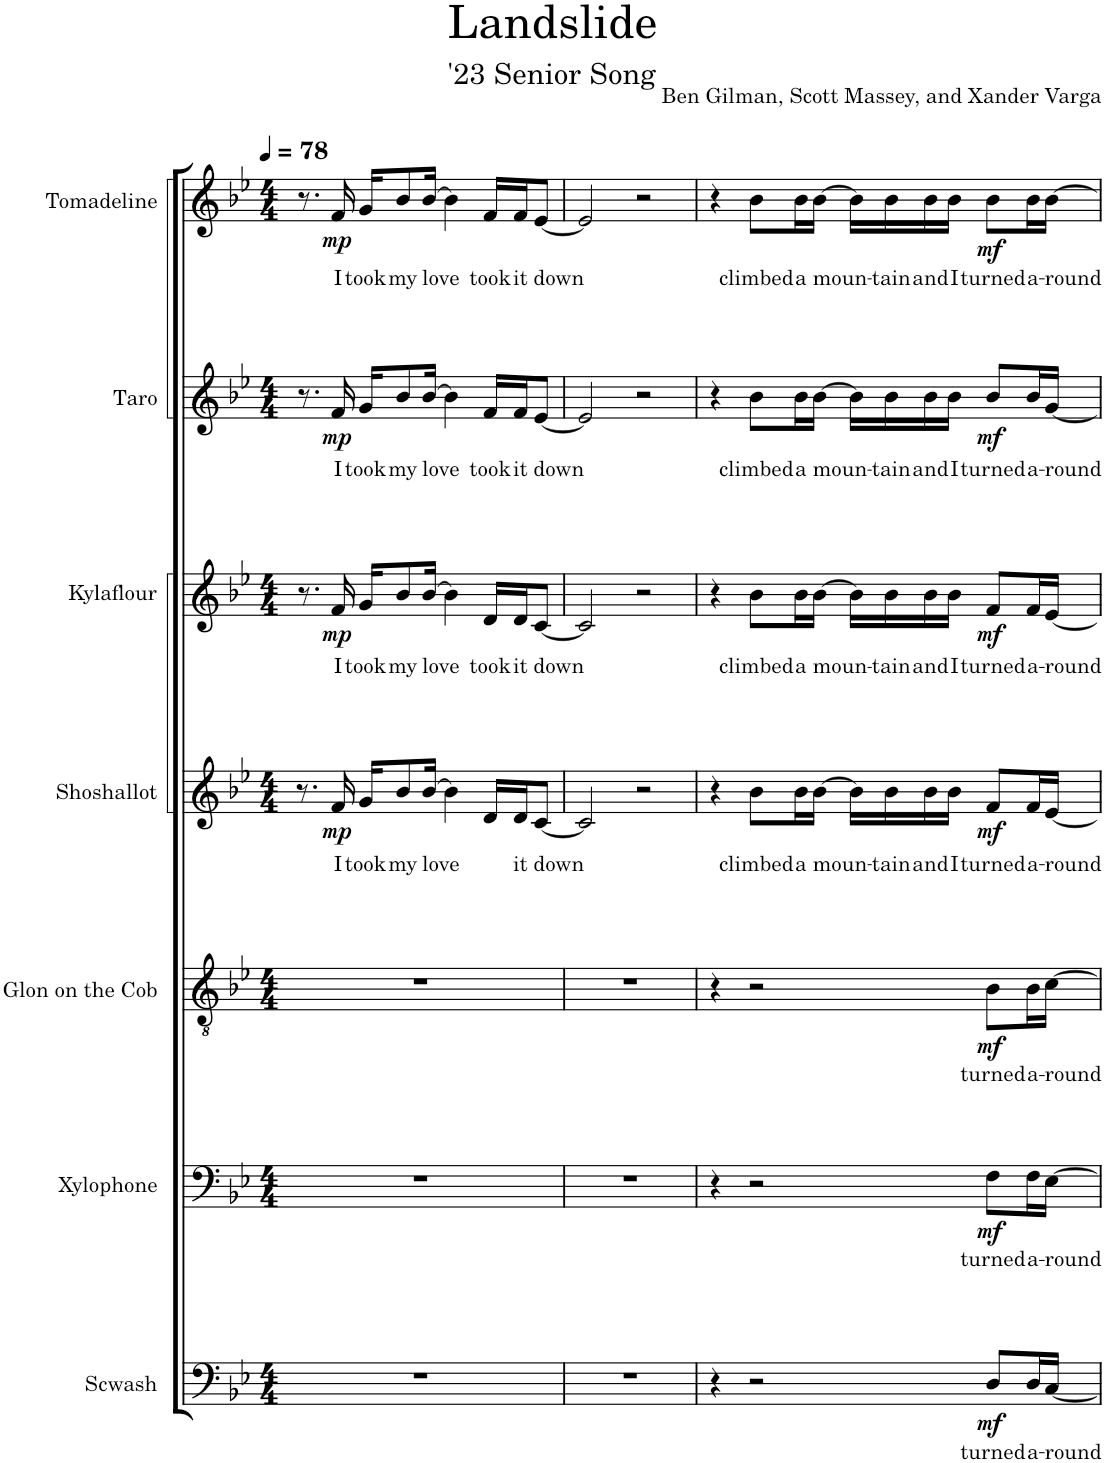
**kern	**text	**dynam	**kern	**text	**dynam	**kern	**text	**dynam	**kern	**text	**dynam	**kern	**text	**dynam	**kern	**text	**dynam	**kern	**text	**dynam
*part7	*part7	*part7	*part6	*part6	*part6	*part5	*part5	*part5	*part4	*part4	*part4	*part3	*part3	*part3	*part2	*part2	*part2	*part1	*part1	*part1
*staff7	*staff7	*staff7	*staff6	*staff6	*staff6	*staff5	*staff5	*staff5	*staff4	*staff4	*staff4	*staff3	*staff3	*staff3	*staff2	*staff2	*staff2	*staff1	*staff1	*staff1
*I"Scwash	*	*	*I"Xylophone	*	*	*I"Glon on the Cob	*	*	*I"Shoshallot	*	*	*I"Kylaflour	*	*	*I"Taro	*	*	*I"Tomadeline	*	*
*	*	*	*	*	*	*I'T.	*	*	*	*	*	*	*	*	*	*	*	*	*	*
*clefF4	*	*	*clefF4	*	*	*clefGv2	*	*	*clefG2	*	*	*clefG2	*	*	*clefG2	*	*	*clefG2	*	*
*k[b-e-]	*	*	*k[b-e-]	*	*	*k[b-e-]	*	*	*k[b-e-]	*	*	*k[b-e-]	*	*	*k[b-e-]	*	*	*k[b-e-]	*	*
*M4/4	*	*	*M4/4	*	*	*M4/4	*	*	*M4/4	*	*	*M4/4	*	*	*M4/4	*	*	*M4/4	*	*
=1	=1	=1	=1	=1	=1	=1	=1	=1	=1	=1	=1	=1	=1	=1	=1	=1	=1	=1	=1	=1
1r	.	.	1r	.	.	1r	.	.	8.r	.	.	8.r	.	.	8.r	.	.	8.r	.	.
!	!	!	!	!	!	!	!	!	!	!LO:LY:b	!LO:DY:b	!	!LO:LY:b	!LO:DY:b	!	!LO:LY:b	!LO:DY:b	!	!LO:LY:b	!LO:DY:b
.	.	.	.	.	.	.	.	.	16f/	I	mp	16f/	I	mp	16f/	I	mp	16f/	I	mp
!	!	!	!	!	!	!	!	!	!	!LO:LY:b	!	!	!LO:LY:b	!	!	!LO:LY:b	!	!	!LO:LY:b	!
.	.	.	.	.	.	.	.	.	16g/KL	took	.	16g/KL	took	.	16g/KL	took	.	16g/KL	took	.
!	!	!	!	!	!	!	!	!	!	!LO:LY:b	!	!	!LO:LY:b	!	!	!LO:LY:b	!	!	!LO:LY:b	!
.	.	.	.	.	.	.	.	.	8b-/	my	.	8b-/	my	.	8b-/	my	.	8b-/	my	.
!	!	!	!	!	!	!	!	!	!	!LO:LY:b	!	!	!LO:LY:b	!	!	!LO:LY:b	!	!	!LO:LY:b	!
.	.	.	.	.	.	.	.	.	[16b-/Jk	love	.	[16b-/Jk	love	.	[16b-/Jk	love	.	[16b-/Jk	love	.
.	.	.	.	.	.	.	.	.	4b-\]	.	.	4b-\]	.	.	4b-\]	.	.	4b-\]	.	.
!	!	!	!	!	!	!	!	!	!	!	!	!	!LO:LY:b	!	!	!LO:LY:b	!	!	!LO:LY:b	!
.	.	.	.	.	.	.	.	.	16d/LL	.	.	16d/LL	took	.	16f/LL	took	.	16f/LL	took	.
!	!	!	!	!	!	!	!	!	!	!LO:LY:b	!	!	!LO:LY:b	!	!	!LO:LY:b	!	!	!LO:LY:b	!
.	.	.	.	.	.	.	.	.	16d/J	it	.	16d/J	it	.	16f/J	it	.	16f/J	it	.
!	!	!	!	!	!	!	!	!	!	!LO:LY:b	!	!	!LO:LY:b	!	!	!LO:LY:b	!	!	!LO:LY:b	!
.	.	.	.	.	.	.	.	.	[8c/J	down	.	[8c/J	down	.	[8e-/J	down	.	[8e-/J	down	.
=2	=2	=2	=2	=2	=2	=2	=2	=2	=2	=2	=2	=2	=2	=2	=2	=2	=2	=2	=2	=2
1r	.	.	1r	.	.	1r	.	.	2c/]	.	.	2c/]	.	.	2e-/]	.	.	2e-/]	.	.
.	.	.	.	.	.	.	.	.	2r	.	.	2r	.	.	2r	.	.	2r	.	.
=3	=3	=3	=3	=3	=3	=3	=3	=3	=3	=3	=3	=3	=3	=3	=3	=3	=3	=3	=3	=3
4r	.	.	4r	.	.	4r	.	.	4r	.	.	4r	.	.	4r	.	.	4r	.	.
!	!	!	!	!	!	!	!	!	!	!LO:LY:b	!	!	!LO:LY:b	!	!	!LO:LY:b	!	!	!LO:LY:b	!
2r	.	.	2r	.	.	2r	.	.	8b-\L	climbed	.	8b-\L	climbed	.	8b-\L	climbed	.	8b-\L	climbed	.
!	!	!	!	!	!	!	!	!	!	!LO:LY:b	!	!	!LO:LY:b	!	!	!LO:LY:b	!	!	!LO:LY:b	!
.	.	.	.	.	.	.	.	.	16b-\L	a	.	16b-\L	a	.	16b-\L	a	.	16b-\L	a	.
!	!	!	!	!	!	!	!	!	!	!LO:LY:b	!	!	!LO:LY:b	!	!	!LO:LY:b	!	!	!LO:LY:b	!
.	.	.	.	.	.	.	.	.	[16b-\JJ	moun-	.	[16b-\JJ	moun-	.	[16b-\JJ	moun-	.	[16b-\JJ	moun-	.
.	.	.	.	.	.	.	.	.	16b-\LL]	.	.	16b-\LL]	.	.	16b-\LL]	.	.	16b-\LL]	.	.
!	!	!	!	!	!	!	!	!	!	!LO:LY:b	!	!	!LO:LY:b	!	!	!LO:LY:b	!	!	!LO:LY:b	!
.	.	.	.	.	.	.	.	.	16b-\	-tain	.	16b-\	-tain	.	16b-\	-tain	.	16b-\	-tain	.
!	!	!	!	!	!	!	!	!	!	!LO:LY:b	!	!	!LO:LY:b	!	!	!LO:LY:b	!	!	!LO:LY:b	!
.	.	.	.	.	.	.	.	.	16b-\	and	.	16b-\	and	.	16b-\	and	.	16b-\	and	.
!	!	!	!	!	!	!	!	!	!	!LO:LY:b	!	!	!LO:LY:b	!	!	!LO:LY:b	!	!	!LO:LY:b	!
.	.	.	.	.	.	.	.	.	16b-\JJ	I	.	16b-\JJ	I	.	16b-\JJ	I	.	16b-\JJ	I	.
!	!LO:LY:b	!LO:DY:b	!	!LO:LY:b	!LO:DY:b	!	!LO:LY:b	!LO:DY:b	!	!LO:LY:b	!LO:DY:b	!	!LO:LY:b	!LO:DY:b	!	!LO:LY:b	!LO:DY:b	!	!LO:LY:b	!LO:DY:b
8D/L	turned	mf	8F\L	turned	mf	8B-\L	turned	mf	8f/L	turned	mf	8f/L	turned	mf	8b-/L	turned	mf	8b-\L	turned	mf
!	!LO:LY:b	!	!	!LO:LY:b	!	!	!LO:LY:b	!	!	!LO:LY:b	!	!	!LO:LY:b	!	!	!LO:LY:b	!	!	!LO:LY:b	!
16D/L	a-	.	16F\L	a-	.	16B-\L	a-	.	16f/L	a-	.	16f/L	a-	.	16b-/L	a-	.	16b-\L	a-	.
!	!LO:LY:b	!	!	!LO:LY:b	!	!	!LO:LY:b	!	!	!LO:LY:b	!	!	!LO:LY:b	!	!	!LO:LY:b	!	!	!LO:LY:b	!
[16C/JJ	-round	.	[16E-\JJ	-round	.	[16c\JJ	-round	.	[16e-/JJ	-round	.	[16e-/JJ	-round	.	[16g/JJ	-round	.	[16b-\JJ	-round	.
=	=	=	=	=	=	=	=	=	=	=	=	=	=	=	=	=	=	=	=	=
*-	*-	*-	*-	*-	*-	*-	*-	*-	*-	*-	*-	*-	*-	*-	*-	*-	*-	*-	*-	*-
